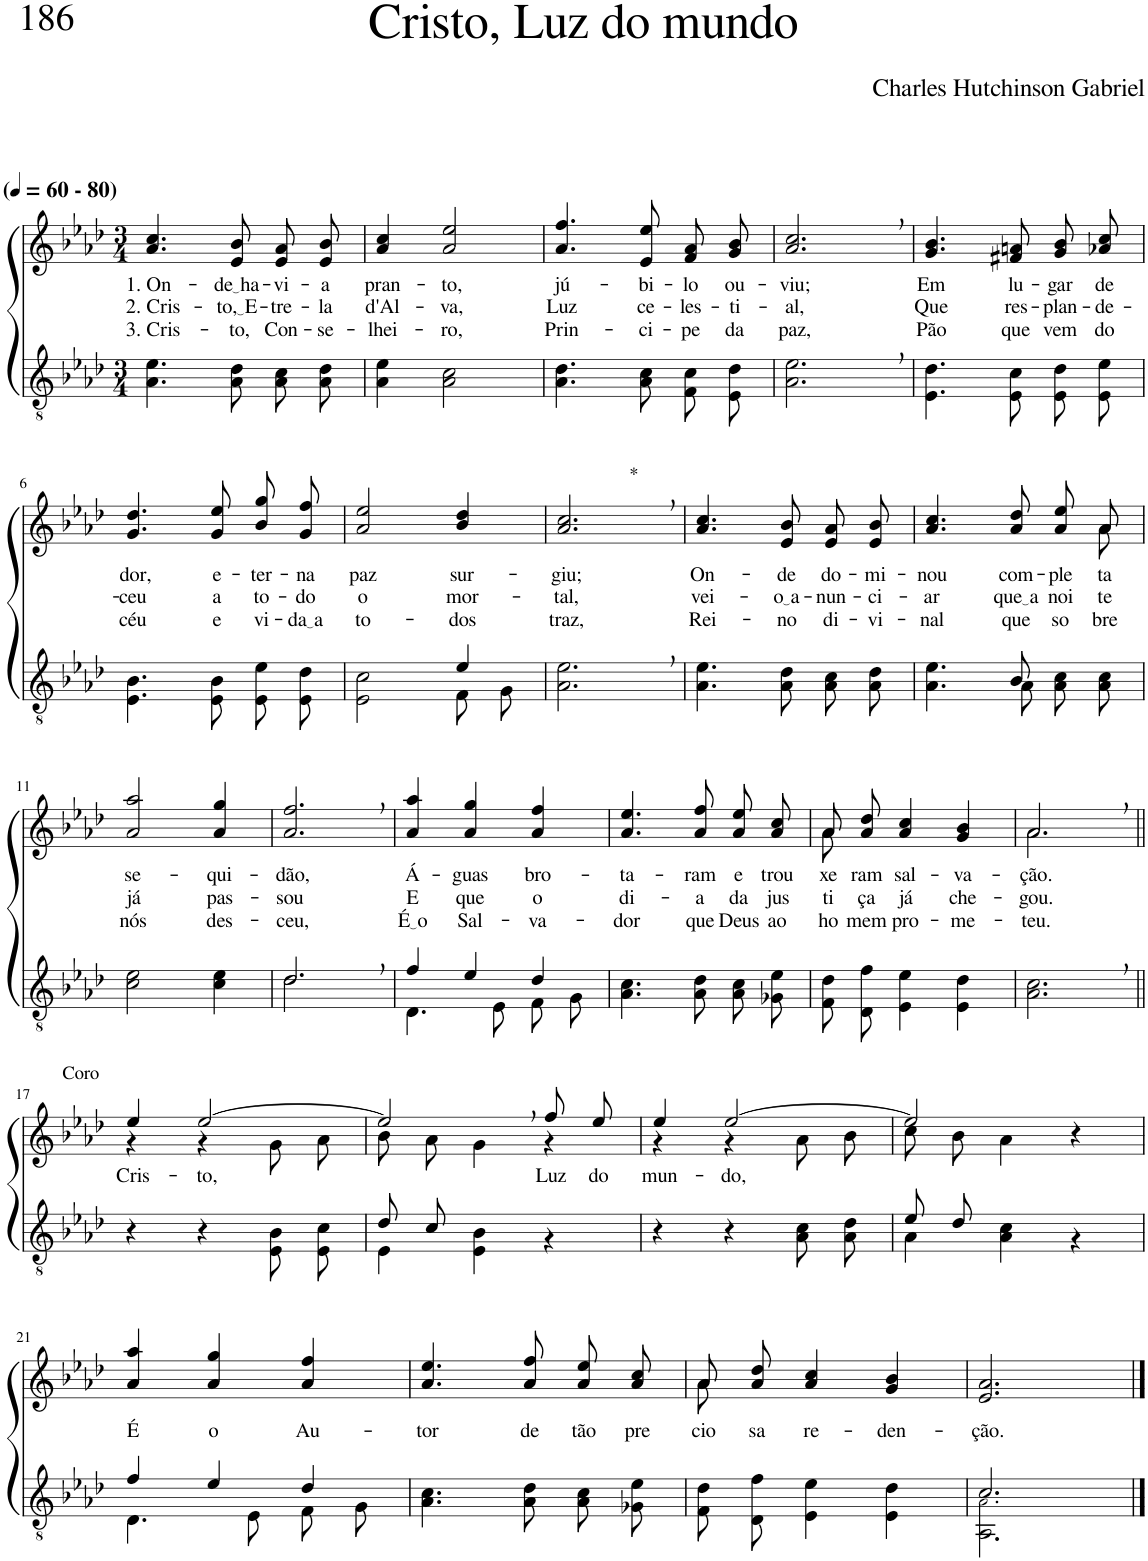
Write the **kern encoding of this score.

**kern	**kern	**text	**text	**text
*part2	*part1	*part1	*part1	*part1
*staff2	*staff1	*staff1	*staff1	*staff1
*I"Parte III e IV	*I"Parte I e II	*	*	*
*clefGv2	*clefG2	*	*	*
*Trd3c5	*Trd3c5	*	*	*
*k[b-e-a-d-]	*k[b-e-a-d-]	*	*	*
*M3/4	*M3/4	*	*	*
*MM60	*MM60	*	*	*
=1	=1	=1	=1	=1
!	!LO:TX:a:B:t=(	!	!	!
!	!LO:TX:a:B:t=- 80)	!	!	!
!	!	!LO:LY:b	!LO:LY:b	!LO:LY:b
4.A-\ 4.e-\	4.a-/ 4.cc/	1. On-	2. Cris-	3. Cris-
!	!	!LO:LY:b	!LO:LY:b	!LO:LY:b
8A-\ 8d-\	8e-/ 8b-/	de ha	to, E	-to,
!	!	!LO:LY:b	!LO:LY:b	!LO:LY:b
8A-\ 8c\L	8e-/ 8a-/L	-vi-	-tre-	Con-
!	!	!LO:LY:b	!LO:LY:b	!LO:LY:b
8A-\ 8d-\J	8e-/ 8b-/J	-a	-la	-se-
=2	=2	=2	=2	=2
!	!	!LO:LY:b	!LO:LY:b	!LO:LY:b
4A-\ 4e-\	4a-/ 4cc/	pran-	d'Al-	-lhei-
!	!	!LO:LY:b	!LO:LY:b	!LO:LY:b
2A-\ 2c\	2a-/ 2ee-/	-to,	-va,	-ro,
=3	=3	=3	=3	=3
!	!	!LO:LY:b	!LO:LY:b	!LO:LY:b
4.A-\ 4.d-\	4.a-/ 4.ff/	jú-	Luz	Prin-
!	!	!LO:LY:b	!LO:LY:b	!LO:LY:b
8A-\ 8c\	8e-/ 8ee-/	-bi-	ce-	-ci-
!	!	!LO:LY:b	!LO:LY:b	!LO:LY:b
8F/ 8c/L	8f/ 8a-/L	-lo	-les-	-pe
!	!	!LO:LY:b	!LO:LY:b	!LO:LY:b
8E-/ 8d-/J	8g/ 8b-/J	ou-	-ti-	da
=4	=4	=4	=4	=4
!	!	!LO:LY:b	!LO:LY:b	!LO:LY:b
2.A-\, 2.e-\,	2.a-/, 2.cc/,	-viu;	-al,	paz,
=5	=5	=5	=5	=5
!	!	!LO:LY:b	!LO:LY:b	!LO:LY:b
4.E-\ 4.d-\	4.g/ 4.b-/	Em	Que	Pão
!	!	!LO:LY:b	!LO:LY:b	!LO:LY:b
8E-\ 8c\	8f#X/ 8an/	lu-	res-	que
!	!	!LO:LY:b	!LO:LY:b	!LO:LY:b
8E-/ 8d-/L	8g/ 8b-/L	-gar	-plan-	vem
!	!	!LO:LY:b	!LO:LY:b	!LO:LY:b
8E-/ 8e-/J	8a-X/ 8cc/J	de	-de-	do
!!LO:LB:g=z
=6	=6	=6	=6	=6
!	!	!LO:LY:b	!LO:LY:b	!LO:LY:b
4.E-\ 4.B-\	4.g/ 4.dd-/	dor,	-ceu	céu
!	!	!LO:LY:b	!LO:LY:b	!LO:LY:b
8E-\ 8B-\	8g/ 8ee-/	e-	a	e
!	!	!LO:LY:b	!LO:LY:b	!LO:LY:b
8E-/ 8e-/L	8b-\ 8gg\L	-ter-	to-	vi-
!	!	!LO:LY:b	!LO:LY:b	!LO:LY:b
8E-/ 8d-/J	8g\ 8ff\J	-na	-do	da a
=7	=7	=7	=7	=7
*^	*	*	*	*
!	!	!	!LO:LY:b	!LO:LY:b	!LO:LY:b
2ryy	2E-\ 2c\	2a-/ 2ee-/	paz	o	to-
!	!	!	!LO:LY:b	!LO:LY:b	!LO:LY:b
4e-/	8F\L	4b-/ 4dd-/	sur-	mor-	-dos
.	8G\J	.	.	.	.
=8	=8	=8	=8	=8	=8
!	!	!LO:TX:a:t=*	!	!	!
!	!	!	!LO:LY:b	!LO:LY:b	!LO:LY:b
*v	*v	*	*	*	*
2.A-\, 2.e-\,	2.a-/, 2.cc/,	-giu;	-tal,	traz,
=9	=9	=9	=9	=9
!	!	!LO:LY:b	!LO:LY:b	!LO:LY:b
4.A-\ 4.e-\	4.a-/ 4.cc/	On-	vei-	Rei-
!	!	!LO:LY:b	!LO:LY:b	!LO:LY:b
8A-\ 8d-\	8e-/ 8b-/	-de	o a	-no
!	!	!LO:LY:b	!LO:LY:b	!LO:LY:b
8A-\ 8c\L	8e-/ 8a-/L	do-	-nun-	di-
!	!	!LO:LY:b	!LO:LY:b	!LO:LY:b
8A-\ 8d-\J	8e-/ 8b-/J	-mi-	-ci-	-vi-
=10	=10	=10	=10	=10
*^	*	*	*	*
!	!	!	!LO:LY:b	!LO:LY:b	!LO:LY:b
*	*	*^	*	*	*
4.A-\ 4.e-\	4.ryy	4.a-/ 4.cc/	8ryy	-nou	-ar	-nal
!	!	!	!	!LO:LY:b	!LO:LY:b	!LO:LY:b
*	*	*v	*v	*	*	*
8A-\	8B-/	8a-/ 8dd-/	com-	que a	que
!	!	!	!LO:LY:b	!LO:LY:b	!LO:LY:b
8A-\ 8c\L	4ryy	8a-/ 8ee-/L	-ple-	noi-	so-
*	*	*^	*	*	*
!	!	!	!	!LO:LY:b	!LO:LY:b	!LO:LY:b
8A-\ 8c\J	.	8a-/J	8a-\	-ta	-te	-bre
*v	*v	*	*	*	*	*
!!LO:LB:g=z
=11	=11	=11	=11	=11	=11
!	!	!	!LO:LY:b	!LO:LY:b	!LO:LY:b
*	*v	*v	*	*	*
2c\ 2e-\	2a-/ 2aa-/	se-	já	nós
!	!	!LO:LY:b	!LO:LY:b	!LO:LY:b
4c\ 4e-\	4a-/ 4gg/	-qui-	pas-	des-
=12	=12	=12	=12	=12
*^	*	*	*	*
!	!	!	!LO:LY:b	!LO:LY:b	!LO:LY:b
2.d-,\	2.d-/	2.a-/, 2.ff/,	-dão,	-sou	-ceu,
=13	=13	=13	=13	=13	=13
!	!	!	!LO:LY:b	!LO:LY:b	!LO:LY:b
4f/	4.D-\	4a-/ 4aa-/	Á-	E	É o
!	!	!	!LO:LY:b	!LO:LY:b	!LO:LY:b
4e-/	.	4a-/ 4gg/	-guas	que	Sal-
.	8E-\	.	.	.	.
!	!	!	!LO:LY:b	!LO:LY:b	!LO:LY:b
4d-/	8F\L	4a-/ 4ff/	bro-	o	-va-
.	8G\J	.	.	.	.
=14	=14	=14	=14	=14	=14
!	!	!	!LO:LY:b	!LO:LY:b	!LO:LY:b
*v	*v	*	*	*	*
4.A-\ 4.c\	4.a-/ 4.ee-/	-ta-	di-	-dor
!	!	!LO:LY:b	!LO:LY:b	!LO:LY:b
8A-\ 8d-\	8a-/ 8ff/	-ram	-a	que
!	!	!LO:LY:b	!LO:LY:b	!LO:LY:b
8A-\ 8c\L	8a-\ 8ee-\L	e	da	Deus
!	!	!LO:LY:b	!LO:LY:b	!LO:LY:b
8G-X\ 8e-\J	8a-\ 8cc\J	trou-	jus-	ao
=15	=15	=15	=15	=15
*	*^	*	*	*
!	!	!	!LO:LY:b	!LO:LY:b	!LO:LY:b
8F\ 8d-\L	8a-\L	8a-\	-xe-	ti-	ho-
!	!	!	!LO:LY:b	!LO:LY:b	!LO:LY:b
8D-\ 8f\J	8a-\ 8dd-\J	2ryy	-ram	-ça	-mem
!	!	!	!LO:LY:b	!LO:LY:b	!LO:LY:b
4E-\ 4e-\	4a-/ 4cc/	.	sal-	já	pro-
!	!	!	!LO:LY:b	!LO:LY:b	!LO:LY:b
4E-\ 4d-\	4g/ 4b-/	.	-va-	che-	-me-
.	.	8ryy	.	.	.
=16	=16	=16	=16	=16	=16
!	!	!	!LO:LY:b	!LO:LY:b	!LO:LY:b
2.A-\, 2.c\,	2.a-,\	2.a-/	-ção.	-gou.	-teu.
!!LO:LB:g=z	!!
=17||	=17||	=17||	=17||	=17||	=17||
!	!LO:TX:a:t=Coro	!	!	!	!
!	!	!	!LO:LY:b	!	!
4r	4ee-/	4r	Cris-	.	.
!	!	!	!LO:LY:b	!	!
4r	[2ee-/	4r	-to,	.	.
8E-/ 8B-/L	.	8g\L	.	.	.
8E-/ 8c/J	.	8a-\J	.	.	.
=18	=18	=18	=18	=18	=18
*^	*	*	*	*	*
8d-/L	4E-\	2ee-,/]	8b-\L	.	.	.
8c/J	.	.	8a-\J	.	.	.
2ryy	4E-\ 4B-\	.	4g\	.	.	.
!	!	!	!	!LO:LY:b	!	!
.	4r	8ff/L	4r	Luz	.	.
!	!	!	!	!LO:LY:b	!	!
.	.	8ee-/J	.	do	.	.
*v	*v	*	*	*	*	*
=19	=19	=19	=19	=19	=19
!	!	!	!LO:LY:b	!	!
4r	4ee-/	4r	mun-	.	.
!	!	!	!LO:LY:b	!	!
4r	[2ee-/	4r	-do,	.	.
8A-\ 8c\L	.	8a-\L	.	.	.
8A-\ 8d-\J	.	8b-\J	.	.	.
=20	=20	=20	=20	=20	=20
*^	*	*	*	*	*
8e-/L	4A-\	2ee-/]	8cc\L	.	.	.
8d-/J	.	.	8b-\J	.	.	.
2ryy	4A-\ 4c\	.	4a-\	.	.	.
.	4r	4r	4ryy	.	.	.
!!LO:LB:g=z
=21	=21	=21	=21	=21	=21	=21
!	!	!	!	!LO:LY:b	!	!
*	*	*v	*v	*	*	*
4f/	4.D-\	4a-/ 4aa-/	É	.	.
!	!	!	!LO:LY:b	!	!
4e-/	.	4a-/ 4gg/	o	.	.
.	8E-\	.	.	.	.
!	!	!	!LO:LY:b	!	!
4d-/	8F\L	4a-/ 4ff/	Au-	.	.
.	8G\J	.	.	.	.
=22	=22	=22	=22	=22	=22
!	!	!	!LO:LY:b	!	!
*v	*v	*	*	*	*
4.A-\ 4.c\	4.a-/ 4.ee-/	-tor	.	.
!	!	!LO:LY:b	!	!
8A-\ 8d-\	8a-/ 8ff/	de	.	.
!	!	!LO:LY:b	!	!
8A-\ 8c\L	8a-\ 8ee-\L	tão	.	.
!	!	!LO:LY:b	!	!
8G-X\ 8e-\J	8a-\ 8cc\J	pre-	.	.
=23	=23	=23	=23	=23
*	*^	*	*	*
!	!	!	!LO:LY:b	!	!
8F\ 8d-\L	8a-\L	8a-\	-cio-	.	.
!	!	!	!LO:LY:b	!	!
8D-\ 8f\J	8a-\ 8dd-\J	2ryy	-sa	.	.
!	!	!	!LO:LY:b	!	!
4E-\ 4e-\	4a-/ 4cc/	.	re-	.	.
!	!	!	!LO:LY:b	!	!
4E-\ 4d-\	4g/ 4b-/	.	-den-	.	.
.	.	8ryy	.	.	.
=24	=24	=24	=24	=24	=24
*^	*	*	*	*	*
!	!	!	!	!LO:LY:b	!	!
*	*	*v	*v	*	*	*
2.c/	2.AA-\ 2.A-!\	2.e-/ 2.a-/	-ção.	.	.
*v	*v	*	*	*	*
==	==	==	==	==
*-	*-	*-	*-	*-
